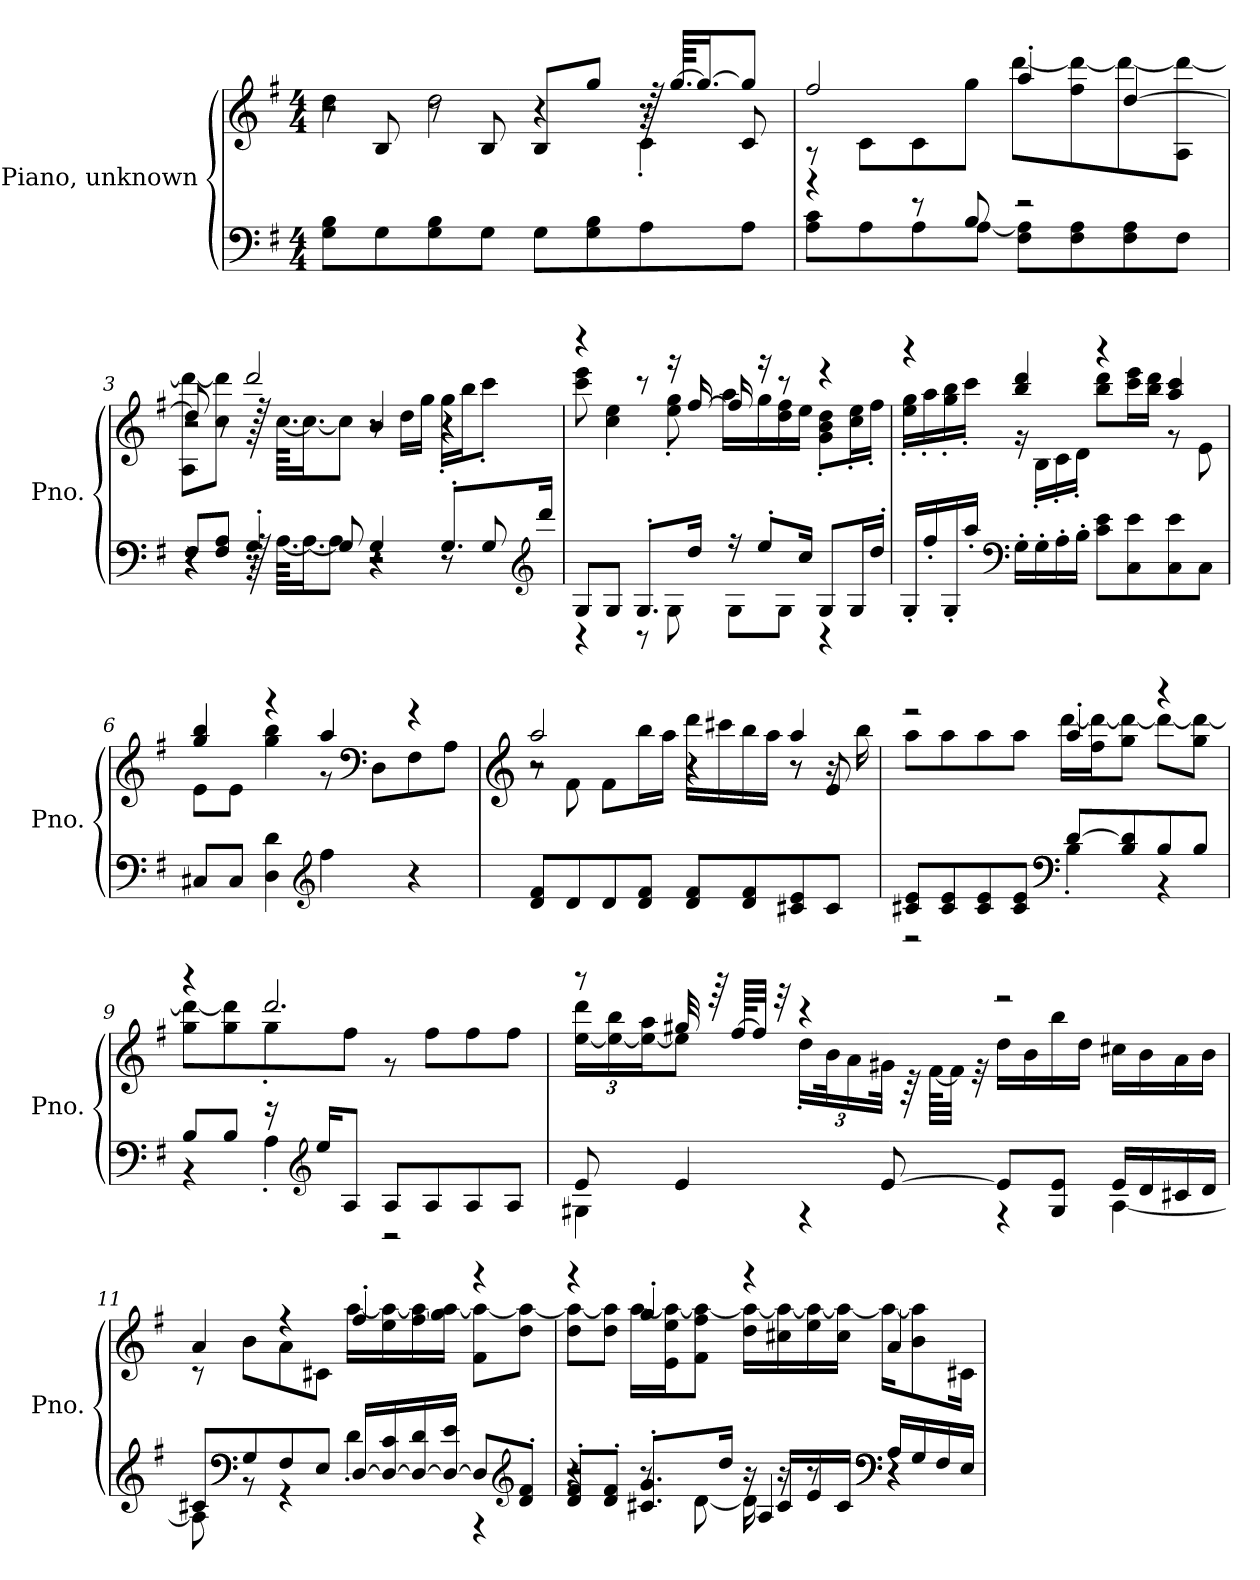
**kern	**kern
*part1	*part1
*staff2	*staff1
*I"Piano, unknown	*
*I'Pno.	*
*clefF4	*clefG2
*k[f#]	*k[f#]
*M4/4	*M4/4
*MM120	*MM120
=1	=1
*	*^
*	*	*^
8G\ 8B\L	2r	4dd\	8r
8G\	.	.	8B/
8G\ 8B\	.	2dd\	8r
8G\J	.	.	8B/
8G\L	4r	.	8B/L
8G\ 8B\	.	.	8gg/J
8A\	128r	4c'\	8r
.	[64.gg/KKLL	.	.
.	16.gg/J_	.	.
8A\J	8gg/J]	.	8c/
*	*	*v	*v
=2	=2	=2
*^	*	*
4r	8A\ 8c\L	2ff#/	8r
.	8A\	.	8c\L
8r	8A\	.	8c\
8B/	[8A\J	.	8gg\J
2r	8F#\ 8A\]L	4aa'/	[8ddd\L
.	8F#\ 8A\	.	8ff#\ 8ddd\_
.	8F#\ 8A\	[4dd/	8ddd\_
.	8F#\J	.	8A\ 8ddd\_J
!!LO:LB:g=z
=3	=3	=3	=3
*	*^	*	*^
8F#/L	4r	4r	8dd/]	8A\ 8ddd\_L	2r
8F#/ 8A/J	.	.	8r	8cc\ 8ddd\]J	.
8r	128r	4G'/	2ddd/	128r	.
.	[64.A\KKLL	.	.	[64.cc\KKLL	.
.	16.A\J_	.	.	16.cc\J_	.
8G/	8A\J]	.	.	8cc\J]	.
4G/	2r	4r	.	8r	4b/
.	.	.	.	16dd\LL	.
.	.	.	.	16gg\JJ	.
8.G'/L	.	8r	4r	16gg'\LL	4r
.	.	.	.	16bb\J	.
.	.	8G/	.	8ccc'\J	.
*clefG2	*	*	*	*	*
16ddd/Jk	.	.	.	.	.
*	*v	*v	*	*	*
*	*	*	*v	*v
=4	=4	=4	=4
8G/L	4r	4r	8ccc\ 8eee\
8G/J	.	.	4cc\ 4ee\
8.G'/L	8r	8r	.
.	8G\	16r	8ee\' 8gg\'
16dd/Jk	.	[16ff#/	.
16r	8G\L	16ff#/]	16aa\LL
8ee'/L	.	16r	16gg\
.	8G\J	8r	16dd\ 16ff#\
16cc/Jk	.	.	16ee\JJ
8G/L	4r	4r	8g\' 8b\' 8dd\'L
16G/L	.	.	16cc\' 16ee\'L
16dd'/JJ	.	.	16ff#'\JJ
*v	*v	*	*
!!LO:LB:g=z	!!
=5	=5	=5
16G'/LL	4r	16ee\' 16gg\'LL
16ff#'/	.	16aa'\
16G'/	.	16gg\' 16bb\'
16aa'/JJ	.	16ccc'\JJ
*clefF4	*	*
16G'\LL	4bb/ 4ddd/	16r
16G'\	.	16B'\LL
16A'\	.	16c'\
16B'\JJ	.	16d'\JJ
8c\ 8e\L	4r	8bb\ 8ddd\L
8C\ 8e\	.	16ccc\ 16eee\L
.	.	16bb\ 16ddd\JJ
8C\ 8e\	4aa/ 4ccc/	8r
8C\J	.	8e\
=6	=6	=6
8C#X/L	4gg/ 4bb/	8e\L
8C#/J	.	8e\J
4D\ 4d\	4r	4gg\ 4bb\
*clefG2	*	*
4ff#\	4aa/	8r
*	*clefF4	*
.	.	8D\L
4r	4r	8F#\
.	.	8A\J
*	*v	*v
!!LO:LB:g=z
=7	=7
*	*clefG2
*	*^
*	*	*^
8d/ 8f#/L	2aa/	8r	2r
8d/	.	8f#\	.
8d/	.	8f#\L	.
8d/ 8f#/J	.	16bb\L	.
.	.	16aa\JJ	.
8d/ 8f#/L	4r	16ddd\LL	4r
.	.	16ccc#X\	.
8d/ 8f#/	.	16bb\	.
.	.	16aa\JJ	.
8c#X/ 8e/	4aa/	8r	8r
8c#/J	.	16r	8e/
.	.	16bb\	.
*	*	*v	*v
=8	=8	=8
*^	*	*
8c#X/ 8e/L	2r	2r	8aa\L
8c#/ 8e/	.	.	8aa\
8c#/ 8e/	.	.	8aa\
8c#/ 8e/J	.	.	8aa\J
*clefF4	*	*	*
[8d/L	4B'\	4aa'/	[16ddd\LL
.	.	.	16ff#\ 16ddd\_J
8B/ 8d/]	.	.	8gg\ 8ddd\_J
8B/	4r	4r	8ddd\L_
8B/J	.	.	8gg\ 8ddd\_J
!!LO:LB:g=z	!!
=9	=9	=9	=9
8B/L	4r	4r	8gg\ 8ddd\_L
8B/J	.	.	8gg\ 8ddd\]
16r	4A'\	2.ddd/	8gg'\
*clefG2	*	*	*
16ee/KL	.	.	.
8A/J	.	.	8ff#\J
8A/L	2r	.	8r
8A/	.	.	8ff#\L
8A/	.	.	8ff#\
8A/J	.	.	8ff#\J
=10	=10	=10	=10
*	*	*	*Xbrackettup
8e/	4G#X\	8r	[24ee\ 24ddd\LL
.	.	.	24ee\_ 24bb\
.	.	.	24ee\_ 24aa\J
4e/	.	32gg#X/	8ee\J]
.	.	64r	.
.	.	[64ff#/KLLL	.
.	.	32ff#/JJJ]	.
.	.	32r	.
.	4r	4r	16dd'\LL
.	.	.	48b\K
.	.	.	24a\
[8e/	.	.	32g#X\JJk
.	.	.	64r
.	.	.	[64f#\KLLL
.	.	.	32f#\JJJ]
.	.	.	32r
8e/L]	4r	2r	16dd\LL
.	.	.	16b\
8G#/ 8e/J	.	.	16bb\
.	.	.	16dd\JJ
16e/LL	[4A\	.	16cc#X\LL
16d/	.	.	16b\
16c#X/	.	.	16a\
16d/JJ	.	.	16b\JJ
!!LO:LB:g=z	!!
=11	=11	=11	=11
8c#X/L	8A\]	4a/	8r
*clefF4	*	*	*
8G/	8r	.	8b\L
8F#/	4r	4r	8a\
8E/J	.	.	8c#X\J
[16D/LL	4d'\	4ff#'/	[16aa\LL
16D/_ 16c#/	.	.	16ee\ 16aa\_
16D/_ 16d/	.	.	16ff#\ 16aa\_
16D/_ 16e/JJ	.	.	16gg\ 16aa\_JJ
8D/L]	4r	4r	8f#\ 8aa\_L
*clefG2	*	*	*
8d/' 8f#/'J	.	.	8dd\ 8aa\_J
=12	=12	=12	=12
*	*^	*	*
8d/' 8f#/'L	4r	2r	4r	8dd\ 8aa\_L
8d/' 8f#/'J	.	.	.	8dd\ 8aa\]J
8.c#X/' 8.g/'L	8r	.	4gg'/	[16aa\LL
.	.	.	.	16e\ 16ee\ 16aa\_J
.	[8d\	.	.	8f#\ 8ff#\ 8aa\_J
16dd/Jk	.	.	.	.
16r	16d\]	4A/	4r	16dd\ 16aa\_LL
16c#/LL	16r	.	.	16cc#X\ 16aa\_
16e/	8r	.	.	16ee\ 16aa\_
16c#/JJ	.	.	.	16cc#\ 16aa\_JJ
*clefF4	*	*	*	*
16A/LL	4r	4r	4a/	16aa\KL_
16G/	.	.	.	8b\ 8aa\]
16F#/	.	.	.	.
16E/JJ	.	.	.	16c#X\Jk
*v	*v	*v	*	*
*	*v	*v
=	=
*-	*-
